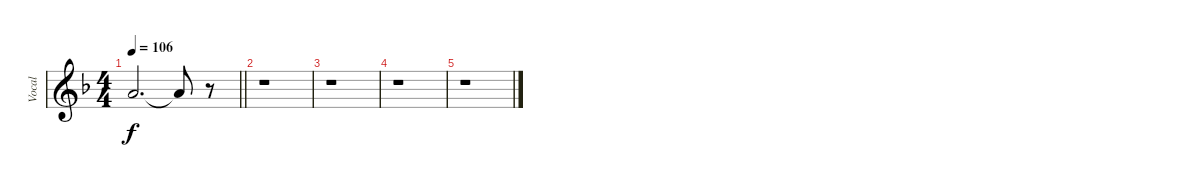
\track ("Vocal" "Vocal") {instrument lead2sawtooth}
\staff {score}
\tuning (E4 B3 G3 D3 A2 E2) {hide}
\ts (4 4)
\tempo 106
\clef g2
\barLineRight lightlight
\ks dminor
5.1{t}.2{d dy f} 5.1{t}.8 r.8 |
r.1 |
r.1 |
r.1 |
r.1
